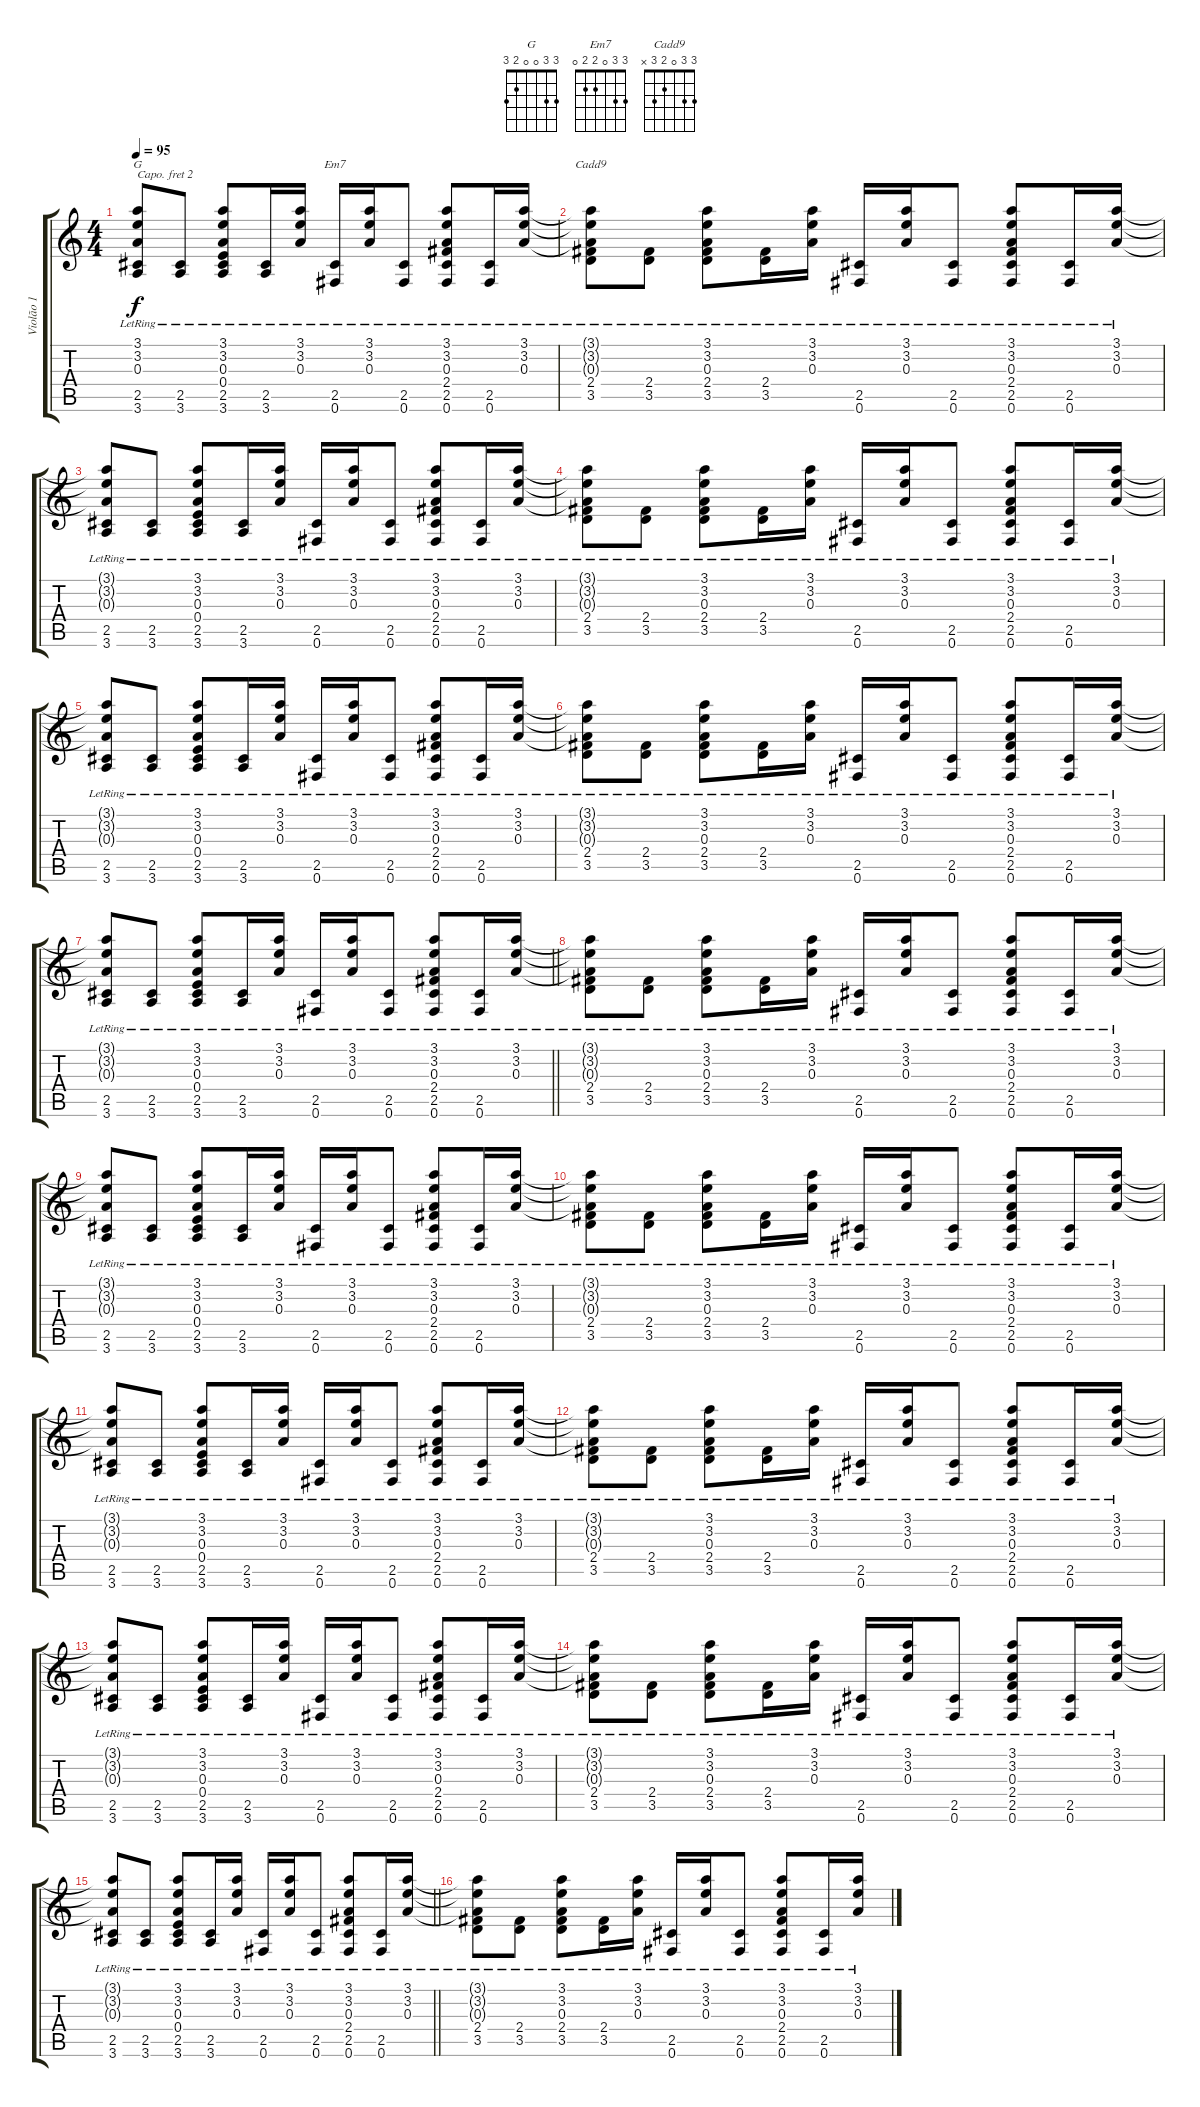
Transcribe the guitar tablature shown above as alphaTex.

\track ("Violão 1" "Violão 1") {instrument acousticguitarsteel}
\staff {score tabs}
\capo 2
\tuning (E4 B3 G3 D3 A2 E2) {hide}
\chord ("G" 3 3 0 0 2 3)
\chord ("Em7" 3 3 0 2 2 0)
\chord ("Cadd9" 3 3 0 2 3 x)
\ts (4 4)
\tempo 95
\clef g2
\ks c
(3.1{t} 3.2{t} 0.3{t} 2.5{lr} 3.6{lr}).8{ch "G" dy f} (2.5{lr} 3.6{lr}).8 (3.1{lr} 3.2{lr} 0.3{lr} 0.4{lr} 2.5{lr} 3.6{lr}).8 (2.5{lr} 3.6{lr}).16 (3.1{lr} 3.2{lr} 0.3{lr}).16 (2.5{lr} 0.6{lr}).16{ch "Em7"} (3.1{lr} 3.2{lr} 0.3{lr}).16 (2.5{lr} 0.6{lr}).8 (3.1{lr} 3.2{lr} 0.3{lr} 2.4{lr} 2.5{lr} 0.6{lr}).8 (2.5{lr} 0.6{lr}).16 (3.1{lr} 3.2{lr} 0.3{lr}).16 |
(3.1{t} 3.2{t} 0.3{t} 2.4{lr} 3.5{lr}).8{ch "Cadd9"} (2.4{lr} 3.5{lr}).8 (3.1{lr} 3.2{lr} 0.3{lr} 2.4{lr} 3.5{lr}).8 (2.4{lr} 3.5{lr}).16 (3.1{lr} 3.2{lr} 0.3{lr}).16 (2.5{lr} 0.6{lr}).16 (3.1{lr} 3.2{lr} 0.3{lr}).16 (2.5{lr} 0.6{lr}).8 (3.1{lr} 3.2{lr} 0.3{lr} 2.4{lr} 2.5{lr} 0.6{lr}).8 (2.5{lr} 0.6{lr}).16 (3.1{lr} 3.2{lr} 0.3{lr}).16 |
(3.1{t} 3.2{t} 0.3{t} 2.5{lr} 3.6{lr}).8 (2.5{lr} 3.6{lr}).8 (3.1{lr} 3.2{lr} 0.3{lr} 0.4{lr} 2.5{lr} 3.6{lr}).8 (2.5{lr} 3.6{lr}).16 (3.1{lr} 3.2{lr} 0.3{lr}).16 (2.5{lr} 0.6{lr}).16 (3.1{lr} 3.2{lr} 0.3{lr}).16 (2.5{lr} 0.6{lr}).8 (3.1{lr} 3.2{lr} 0.3{lr} 2.4{lr} 2.5{lr} 0.6{lr}).8 (2.5{lr} 0.6{lr}).16 (3.1{lr} 3.2{lr} 0.3{lr}).16 |
(3.1{t} 3.2{t} 0.3{t} 2.4{lr} 3.5{lr}).8 (2.4{lr} 3.5{lr}).8 (3.1{lr} 3.2{lr} 0.3{lr} 2.4{lr} 3.5{lr}).8 (2.4{lr} 3.5{lr}).16 (3.1{lr} 3.2{lr} 0.3{lr}).16 (2.5{lr} 0.6{lr}).16 (3.1{lr} 3.2{lr} 0.3{lr}).16 (2.5{lr} 0.6{lr}).8 (3.1{lr} 3.2{lr} 0.3{lr} 2.4{lr} 2.5{lr} 0.6{lr}).8 (2.5{lr} 0.6{lr}).16 (3.1{lr} 3.2{lr} 0.3{lr}).16 |
(3.1{t} 3.2{t} 0.3{t} 2.5{lr} 3.6{lr}).8 (2.5{lr} 3.6{lr}).8 (3.1{lr} 3.2{lr} 0.3{lr} 0.4{lr} 2.5{lr} 3.6{lr}).8 (2.5{lr} 3.6{lr}).16 (3.1{lr} 3.2{lr} 0.3{lr}).16 (2.5{lr} 0.6{lr}).16 (3.1{lr} 3.2{lr} 0.3{lr}).16 (2.5{lr} 0.6{lr}).8 (3.1{lr} 3.2{lr} 0.3{lr} 2.4{lr} 2.5{lr} 0.6{lr}).8 (2.5{lr} 0.6{lr}).16 (3.1{lr} 3.2{lr} 0.3{lr}).16 |
(3.1{t} 3.2{t} 0.3{t} 2.4{lr} 3.5{lr}).8 (2.4{lr} 3.5{lr}).8 (3.1{lr} 3.2{lr} 0.3{lr} 2.4{lr} 3.5{lr}).8 (2.4{lr} 3.5{lr}).16 (3.1{lr} 3.2{lr} 0.3{lr}).16 (2.5{lr} 0.6{lr}).16 (3.1{lr} 3.2{lr} 0.3{lr}).16 (2.5{lr} 0.6{lr}).8 (3.1{lr} 3.2{lr} 0.3{lr} 2.4{lr} 2.5{lr} 0.6{lr}).8 (2.5{lr} 0.6{lr}).16 (3.1{lr} 3.2{lr} 0.3{lr}).16 |
\barLineRight lightlight
(3.1{t} 3.2{t} 0.3{t} 2.5{lr} 3.6{lr}).8 (2.5{lr} 3.6{lr}).8 (3.1{lr} 3.2{lr} 0.3{lr} 0.4{lr} 2.5{lr} 3.6{lr}).8 (2.5{lr} 3.6{lr}).16 (3.1{lr} 3.2{lr} 0.3{lr}).16 (2.5{lr} 0.6{lr}).16 (3.1{lr} 3.2{lr} 0.3{lr}).16 (2.5{lr} 0.6{lr}).8 (3.1{lr} 3.2{lr} 0.3{lr} 2.4{lr} 2.5{lr} 0.6{lr}).8 (2.5{lr} 0.6{lr}).16 (3.1{lr} 3.2{lr} 0.3{lr}).16 |
(3.1{t} 3.2{t} 0.3{t} 2.4{lr} 3.5{lr}).8 (2.4{lr} 3.5{lr}).8 (3.1{lr} 3.2{lr} 0.3{lr} 2.4{lr} 3.5{lr}).8 (2.4{lr} 3.5{lr}).16 (3.1{lr} 3.2{lr} 0.3{lr}).16 (2.5{lr} 0.6{lr}).16 (3.1{lr} 3.2{lr} 0.3{lr}).16 (2.5{lr} 0.6{lr}).8 (3.1{lr} 3.2{lr} 0.3{lr} 2.4{lr} 2.5{lr} 0.6{lr}).8 (2.5{lr} 0.6{lr}).16 (3.1{lr} 3.2{lr} 0.3{lr}).16 |
(3.1{t} 3.2{t} 0.3{t} 2.5{lr} 3.6{lr}).8 (2.5{lr} 3.6{lr}).8 (3.1{lr} 3.2{lr} 0.3{lr} 0.4{lr} 2.5{lr} 3.6{lr}).8 (2.5{lr} 3.6{lr}).16 (3.1{lr} 3.2{lr} 0.3{lr}).16 (2.5{lr} 0.6{lr}).16 (3.1{lr} 3.2{lr} 0.3{lr}).16 (2.5{lr} 0.6{lr}).8 (3.1{lr} 3.2{lr} 0.3{lr} 2.4{lr} 2.5{lr} 0.6{lr}).8 (2.5{lr} 0.6{lr}).16 (3.1{lr} 3.2{lr} 0.3{lr}).16 |
(3.1{t} 3.2{t} 0.3{t} 2.4{lr} 3.5{lr}).8 (2.4{lr} 3.5{lr}).8 (3.1{lr} 3.2{lr} 0.3{lr} 2.4{lr} 3.5{lr}).8 (2.4{lr} 3.5{lr}).16 (3.1{lr} 3.2{lr} 0.3{lr}).16 (2.5{lr} 0.6{lr}).16 (3.1{lr} 3.2{lr} 0.3{lr}).16 (2.5{lr} 0.6{lr}).8 (3.1{lr} 3.2{lr} 0.3{lr} 2.4{lr} 2.5{lr} 0.6{lr}).8 (2.5{lr} 0.6{lr}).16 (3.1{lr} 3.2{lr} 0.3{lr}).16 |
(3.1{t} 3.2{t} 0.3{t} 2.5{lr} 3.6{lr}).8 (2.5{lr} 3.6{lr}).8 (3.1{lr} 3.2{lr} 0.3{lr} 0.4{lr} 2.5{lr} 3.6{lr}).8 (2.5{lr} 3.6{lr}).16 (3.1{lr} 3.2{lr} 0.3{lr}).16 (2.5{lr} 0.6{lr}).16 (3.1{lr} 3.2{lr} 0.3{lr}).16 (2.5{lr} 0.6{lr}).8 (3.1{lr} 3.2{lr} 0.3{lr} 2.4{lr} 2.5{lr} 0.6{lr}).8 (2.5{lr} 0.6{lr}).16 (3.1{lr} 3.2{lr} 0.3{lr}).16 |
(3.1{t} 3.2{t} 0.3{t} 2.4{lr} 3.5{lr}).8 (2.4{lr} 3.5{lr}).8 (3.1{lr} 3.2{lr} 0.3{lr} 2.4{lr} 3.5{lr}).8 (2.4{lr} 3.5{lr}).16 (3.1{lr} 3.2{lr} 0.3{lr}).16 (2.5{lr} 0.6{lr}).16 (3.1{lr} 3.2{lr} 0.3{lr}).16 (2.5{lr} 0.6{lr}).8 (3.1{lr} 3.2{lr} 0.3{lr} 2.4{lr} 2.5{lr} 0.6{lr}).8 (2.5{lr} 0.6{lr}).16 (3.1{lr} 3.2{lr} 0.3{lr}).16 |
(3.1{t} 3.2{t} 0.3{t} 2.5{lr} 3.6{lr}).8 (2.5{lr} 3.6{lr}).8 (3.1{lr} 3.2{lr} 0.3{lr} 0.4{lr} 2.5{lr} 3.6{lr}).8 (2.5{lr} 3.6{lr}).16 (3.1{lr} 3.2{lr} 0.3{lr}).16 (2.5{lr} 0.6{lr}).16 (3.1{lr} 3.2{lr} 0.3{lr}).16 (2.5{lr} 0.6{lr}).8 (3.1{lr} 3.2{lr} 0.3{lr} 2.4{lr} 2.5{lr} 0.6{lr}).8 (2.5{lr} 0.6{lr}).16 (3.1{lr} 3.2{lr} 0.3{lr}).16 |
(3.1{t} 3.2{t} 0.3{t} 2.4{lr} 3.5{lr}).8 (2.4{lr} 3.5{lr}).8 (3.1{lr} 3.2{lr} 0.3{lr} 2.4{lr} 3.5{lr}).8 (2.4{lr} 3.5{lr}).16 (3.1{lr} 3.2{lr} 0.3{lr}).16 (2.5{lr} 0.6{lr}).16 (3.1{lr} 3.2{lr} 0.3{lr}).16 (2.5{lr} 0.6{lr}).8 (3.1{lr} 3.2{lr} 0.3{lr} 2.4{lr} 2.5{lr} 0.6{lr}).8 (2.5{lr} 0.6{lr}).16 (3.1{lr} 3.2{lr} 0.3{lr}).16 |
\barLineRight lightlight
(3.1{t} 3.2{t} 0.3{t} 2.5{lr} 3.6{lr}).8 (2.5{lr} 3.6{lr}).8 (3.1{lr} 3.2{lr} 0.3{lr} 0.4{lr} 2.5{lr} 3.6{lr}).8 (2.5{lr} 3.6{lr}).16 (3.1{lr} 3.2{lr} 0.3{lr}).16 (2.5{lr} 0.6{lr}).16 (3.1{lr} 3.2{lr} 0.3{lr}).16 (2.5{lr} 0.6{lr}).8 (3.1{lr} 3.2{lr} 0.3{lr} 2.4{lr} 2.5{lr} 0.6{lr}).8 (2.5{lr} 0.6{lr}).16 (3.1{lr} 3.2{lr} 0.3{lr}).16 |
(3.1{t} 3.2{t} 0.3{t} 2.4{lr} 3.5{lr}).8 (2.4{lr} 3.5{lr}).8 (3.1{lr} 3.2{lr} 0.3{lr} 2.4{lr} 3.5{lr}).8 (2.4{lr} 3.5{lr}).16 (3.1{lr} 3.2{lr} 0.3{lr}).16 (2.5{lr} 0.6{lr}).16 (3.1{lr} 3.2{lr} 0.3{lr}).16 (2.5{lr} 0.6{lr}).8 (3.1{lr} 3.2{lr} 0.3{lr} 2.4{lr} 2.5{lr} 0.6{lr}).8 (2.5{lr} 0.6{lr}).16 (3.1{lr} 3.2{lr} 0.3{lr}).16
